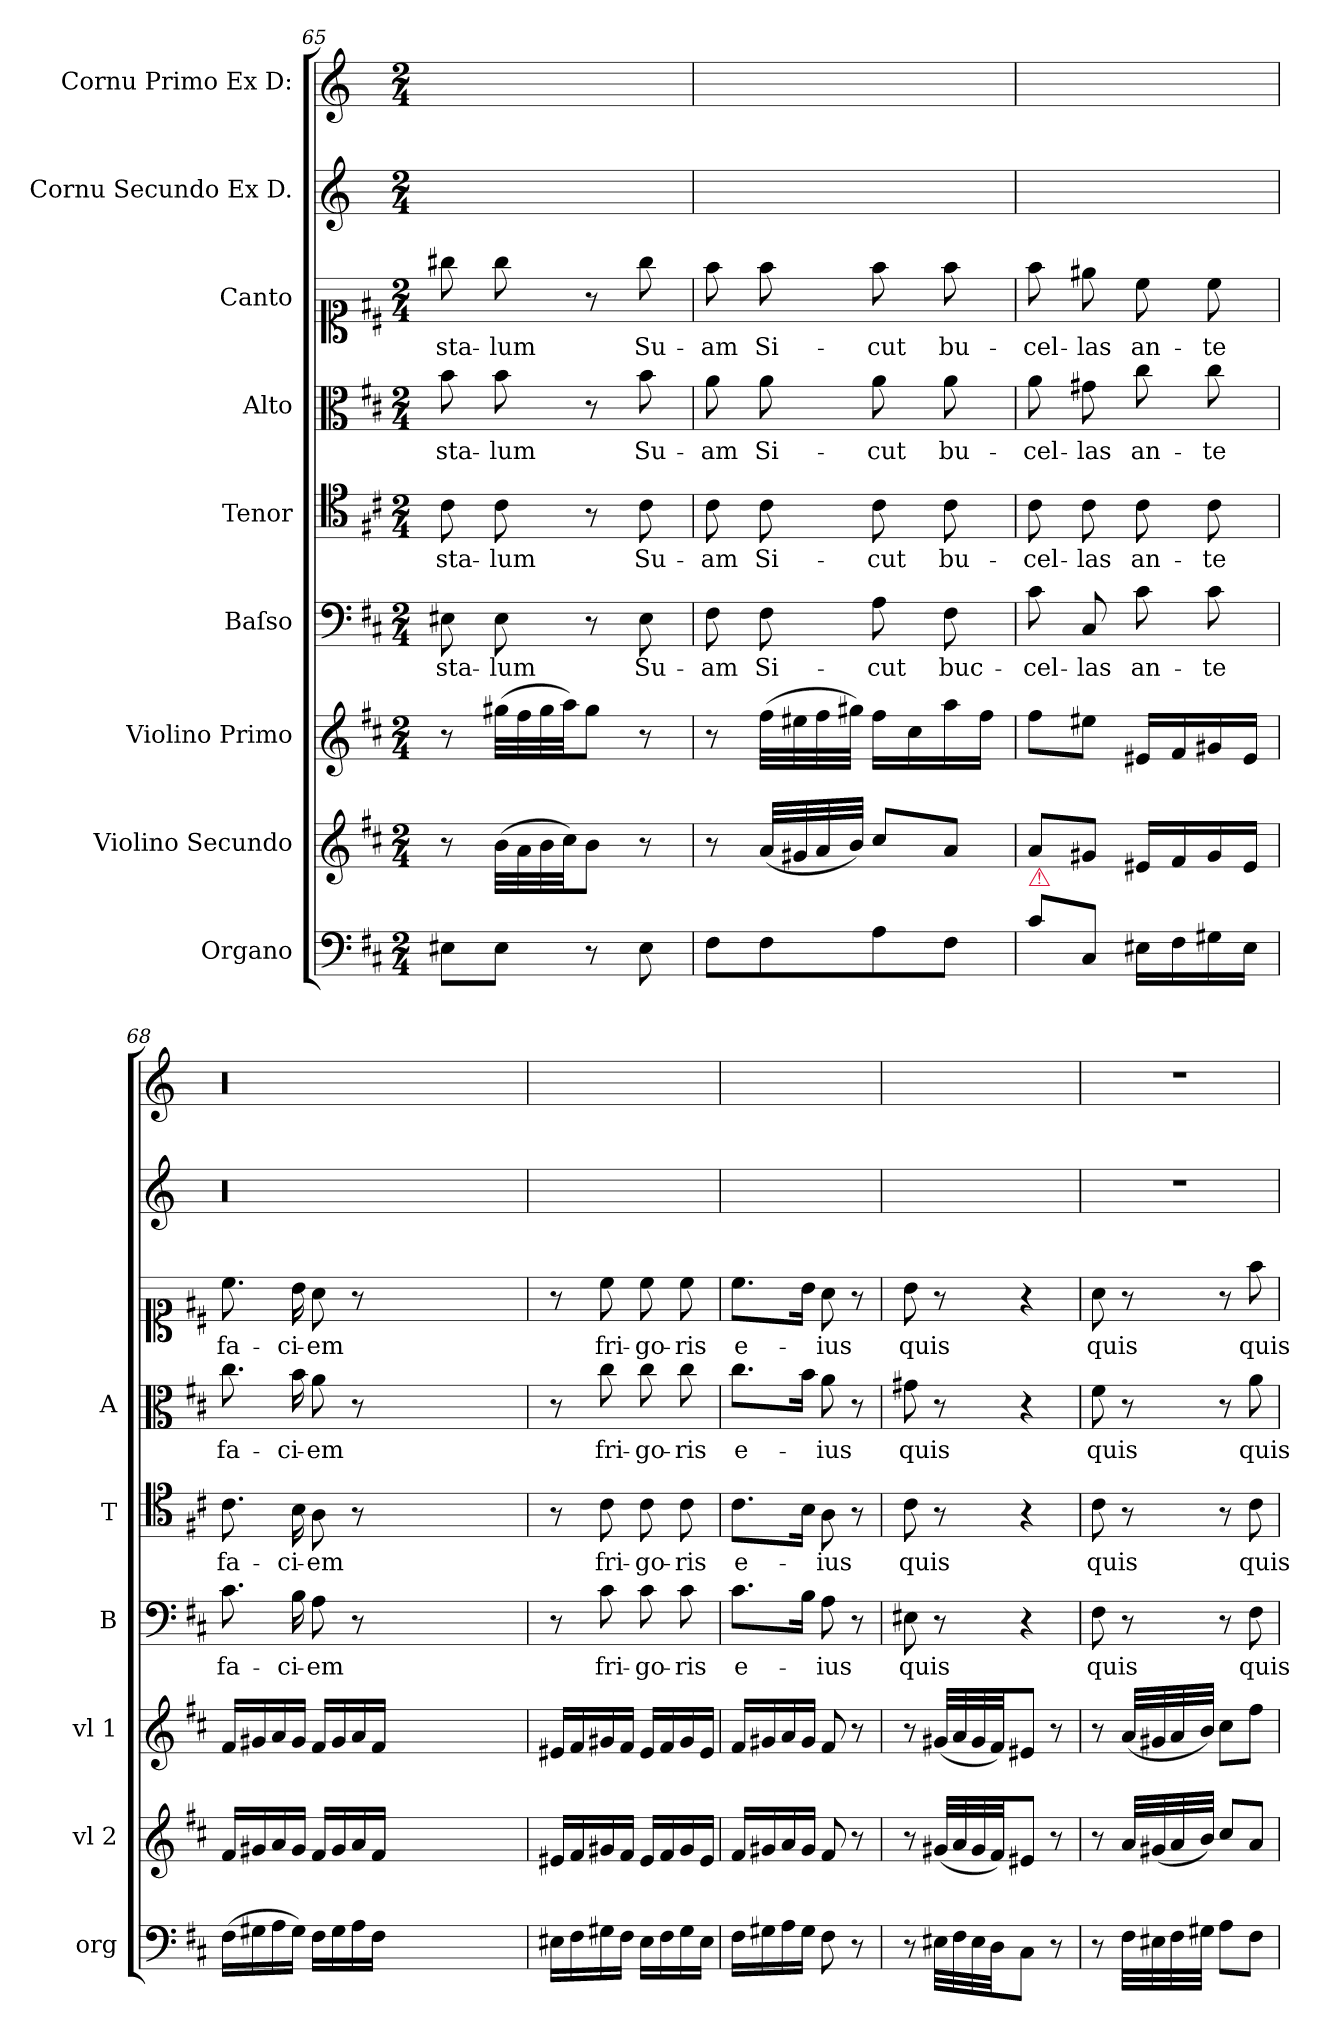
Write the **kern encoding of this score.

**kern	**kern	**kern	**kern	**text	**kern	**text	**kern	**text	**kern	**text	**kern	**kern
*part9	*part8	*part7	*part6	*part6	*part5	*part5	*part4	*part4	*part3	*part3	*part2	*part1
*staff9	*staff8	*staff7	*staff6	*staff6	*staff5	*staff5	*staff4	*staff4	*staff3	*staff3	*staff2	*staff1
*I"Organo	*I"Violino Secundo	*I"Violino Primo	*I"Baſso	*	*I"Tenor	*	*I"Alto	*	*I"Canto	*	*I"Cornu Secundo Ex D.	*I"Cornu Primo Ex D:
*I'org	*I'vl 2	*I'vl 1	*I'B	*	*I'T	*	*I'A	*	*	*	*	*
*clefF4	*clefG2	*clefG2	*clefF4	*	*clefC4	*	*clefC3	*	*clefC1	*	*clefG2	*clefG2
*	*	*	*	*	*	*	*	*	*	*	*ITrd6c10	*ITrd6c10
*k[f#c#]	*k[f#c#]	*k[f#c#]	*k[f#c#]	*	*k[f#c#]	*	*k[f#c#]	*	*k[f#c#]	*	*k[f#c#]	*k[f#c#]
*D:	*D:	*D:	*D:	*	*D:	*	*D:	*	*D:	*	*D:	*D:
*M2/4	*M2/4	*M2/4	*M2/4	*	*M2/4	*	*M2/4	*	*M2/4	*	*M2/4	*M2/4
=65	=65	=65	=65	=65	=65	=65	=65	=65	=65	=65	=65	=65
8E#X\L	8r	8r	8E#X\	-sta-	8c#\	-sta-	8b\	-sta-	8gg#X\	-sta-	2ryy	2ryy
8E#\J	(32b\LLL	(32gg#X\LLL	8E#\	-lum	8c#\	-lum	8b\	-lum	8gg#\	-lum	.	.
.	32a\	32ff#\	.	.	.	.	.	.	.	.	.	.
.	32b\	32gg#\	.	.	.	.	.	.	.	.	.	.
.	32cc#\JJ)	32aa\JJ)	.	.	.	.	.	.	.	.	.	.
8r	8b\J	8gg#\J	8r	.	8r	.	8r	.	8r	.	.	.
8E#\	8r	8r	8E#\	Su-	8c#\	Su-	8b\	Su-	8gg#\	Su-	.	.
=66	=66	=66	=66	=66	=66	=66	=66	=66	=66	=66	=66	=66
8F#\L	8r	8r	8F#\	-am	8c#\	-am	8a\	-am	8ff#\	-am	2ryy	2ryy
8F#\	(32a/LLL	(32ff#\LLL	8F#\	Si-	8c#\	Si-	8a\	Si-	8ff#\	Si-	.	.
.	32g#X/	32ee#X\	.	.	.	.	.	.	.	.	.	.
.	32a/	32ff#\	.	.	.	.	.	.	.	.	.	.
.	32b/JJJ)	32gg#X\JJJ)	.	.	.	.	.	.	.	.	.	.
8A\	8cc#/L	16ff#\LL	8A\	-cut	8c#\	-cut	8a\	-cut	8ff#\	-cut	.	.
.	.	16cc#\	.	.	.	.	.	.	.	.	.	.
8F#\J	8a/J	16aa\	8F#\	buc-	8c#\	bu-	8a\	bu-	8ff#\	bu-	.	.
.	.	16ff#\JJ	.	.	.	.	.	.	.	.	.	.
=67	=67	=67	=67	=67	=67	=67	=67	=67	=67	=67	=67	=67
!LO:TX:a:color=crimson:t=⚠	!	!	!	!	!	!	!	!	!	!	!	!
8c#\L	8a/L	8ff#\L	8c#\	-cel-	8c#\	-cel-	8a\	-cel-	8ff#\	-cel-	2ryy	2ryy
8C#/J	8g#X/J	8ee#X\J	8C#/	-las	8c#\	-las	8g#X\	-las	8ee#X\	-las	.	.
16E#X\LL	16e#X/LL	16e#X/LL	8c#\	an-	8c#\	an-	8cc#\	an-	8cc#\	an-	.	.
16F#\	16f#/	16f#/	.	.	.	.	.	.	.	.	.	.
16G#X\	16g#/	16g#X/	8c#\	-te	8c#\	-te	8cc#\	-te	8cc#\	-te	.	.
16E#\JJ	16e#/JJ	16e#/JJ	.	.	.	.	.	.	.	.	.	.
=68	=68	=68	=68	=68	=68	=68	=68	=68	=68	=68	=68	=68
!	!	!	!	!	!	!	!	!	!	!	!LO:N:vis=00	!LO:N:vis=00
(16F#\LL	16f#/LL	16f#/LL	8.c#\	fa-	8.c#\	fa-	8.cc#\	fa-	8.cc#\	fa-	0r	0r
16G#X\	16g#X/	16g#X/	.	.	.	.	.	.	.	.	.	.
16A\	16a/	16a/	.	.	.	.	.	.	.	.	.	.
16G#\JJ)	16g#/JJ	16g#/JJ	16B\	-ci-	16B\	-ci-	16b\	-ci-	16b\	-ci-	.	.
16F#\LL	16f#/LL	16f#/LL	8A\	-em	8A\	-em	8a\	-em	8a\	-em	.	.
16G#\	16g#/	16g#/	.	.	.	.	.	.	.	.	.	.
16A\	16a/	16a/	8r	.	8r	.	8r	.	8r	.	.	.
16F#\JJ	16f#/JJ	16f#/JJ	.	.	.	.	.	.	.	.	.	.
1.ryy	1.ryy	1.ryy	1.ryy	.	1.ryy	.	1.ryy	.	1.ryy	.	.	.
=69	=69	=69	=69	=69	=69	=69	=69	=69	=69	=69	=69	=69
16E#X\LL	16e#X/LL	16e#X/LL	8r	.	8r	.	8r	.	8r	.	2ryy	2ryy
16F#\	16f#/	16f#/	.	.	.	.	.	.	.	.	.	.
16G#X\	16g#X/	16g#X/	8c#\	fri-	8c#\	fri-	8cc#\	fri-	8cc#\	fri-	.	.
16F#\JJ	16f#/JJ	16f#/JJ	.	.	.	.	.	.	.	.	.	.
16E#\LL	16e#/LL	16e#/LL	8c#\	-go-	8c#\	-go-	8cc#\	-go-	8cc#\	-go-	.	.
16F#\	16f#/	16f#/	.	.	.	.	.	.	.	.	.	.
16G#\	16g#/	16g#/	8c#\	-ris	8c#\	-ris	8cc#\	-ris	8cc#\	-ris	.	.
16E#\JJ	16e#/JJ	16e#/JJ	.	.	.	.	.	.	.	.	.	.
=70	=70	=70	=70	=70	=70	=70	=70	=70	=70	=70	=70	=70
16F#\LL	16f#/LL	16f#/LL	8.c#\L	e-	8.c#\L	e-	8.cc#\L	e-	8.cc#\L	e-	2ryy	2ryy
16G#X\	16g#X/	16g#X/	.	.	.	.	.	.	.	.	.	.
16A\	16a/	16a/	.	.	.	.	.	.	.	.	.	.
16G#\JJ	16g#/JJ	16g#/JJ	16B\Jk	.	16B\Jk	.	16b\Jk	.	16b\Jk	.	.	.
8F#\	8f#/	8f#/	8A\	-ius	8A\	-ius	8a\	-ius	8a\	-ius	.	.
8r	8r	8r	8r	.	8r	.	8r	.	8r	.	.	.
=71	=71	=71	=71	=71	=71	=71	=71	=71	=71	=71	=71	=71
8r	8r	8r	8E#X\	quis	8c#\	quis	8g#X\	quis	8b\	quis	2ryy	2ryy
32E#X\LLL	(32g#X/LLL	(32g#X/LLL	8r	.	8r	.	8r	.	8r	.	.	.
32F#\	32a/	32a/	.	.	.	.	.	.	.	.	.	.
32E#\	32g#/	32g#/	.	.	.	.	.	.	.	.	.	.
32D\JJ	32f#/JJ)	32f#/JJ)	.	.	.	.	.	.	.	.	.	.
8C#\J	8e#X/J	8e#X/J	4r	.	4r	.	4r	.	4r	.	.	.
8r	8r	8r	.	.	.	.	.	.	.	.	.	.
=72	=72	=72	=72	=72	=72	=72	=72	=72	=72	=72	=72	=72
!	!	!	!	!LO:LY:i	!	!LO:LY:i	!	!LO:LY:i	!	!LO:LY:i	!LO:N:vis=0	!LO:N:vis=0
8r	8r	8r	8F#\	quis	8c#\	quis	8f#\	quis	8a\	quis	2r	2r
32F#\LLL	32a/LLL	(32a/LLL	8r	.	8r	.	8r	.	8r	.	.	.
32E#X\	(32g#X/	32g#X/	.	.	.	.	.	.	.	.	.	.
32F#\	32a/	32a/	.	.	.	.	.	.	.	.	.	.
32G#X\JJJ	32b/JJJ)	32b/JJJ)	.	.	.	.	.	.	.	.	.	.
8A\L	8cc#/L	8cc#\L	8r	.	8r	.	8r	.	8r	.	.	.
!	!	!	!	!LO:LY:i	!	!LO:LY:i	!	!LO:LY:i	!	!LO:LY:i	!	!
8F#\J	8a/J	8ff#\J	8F#\	quis	8c#\	quis	8a\	quis	8ff#\	quis	.	.
=	=	=	=	=	=	=	=	=	=	=	=	=
*-	*-	*-	*-	*-	*-	*-	*-	*-	*-	*-	*-	*-
